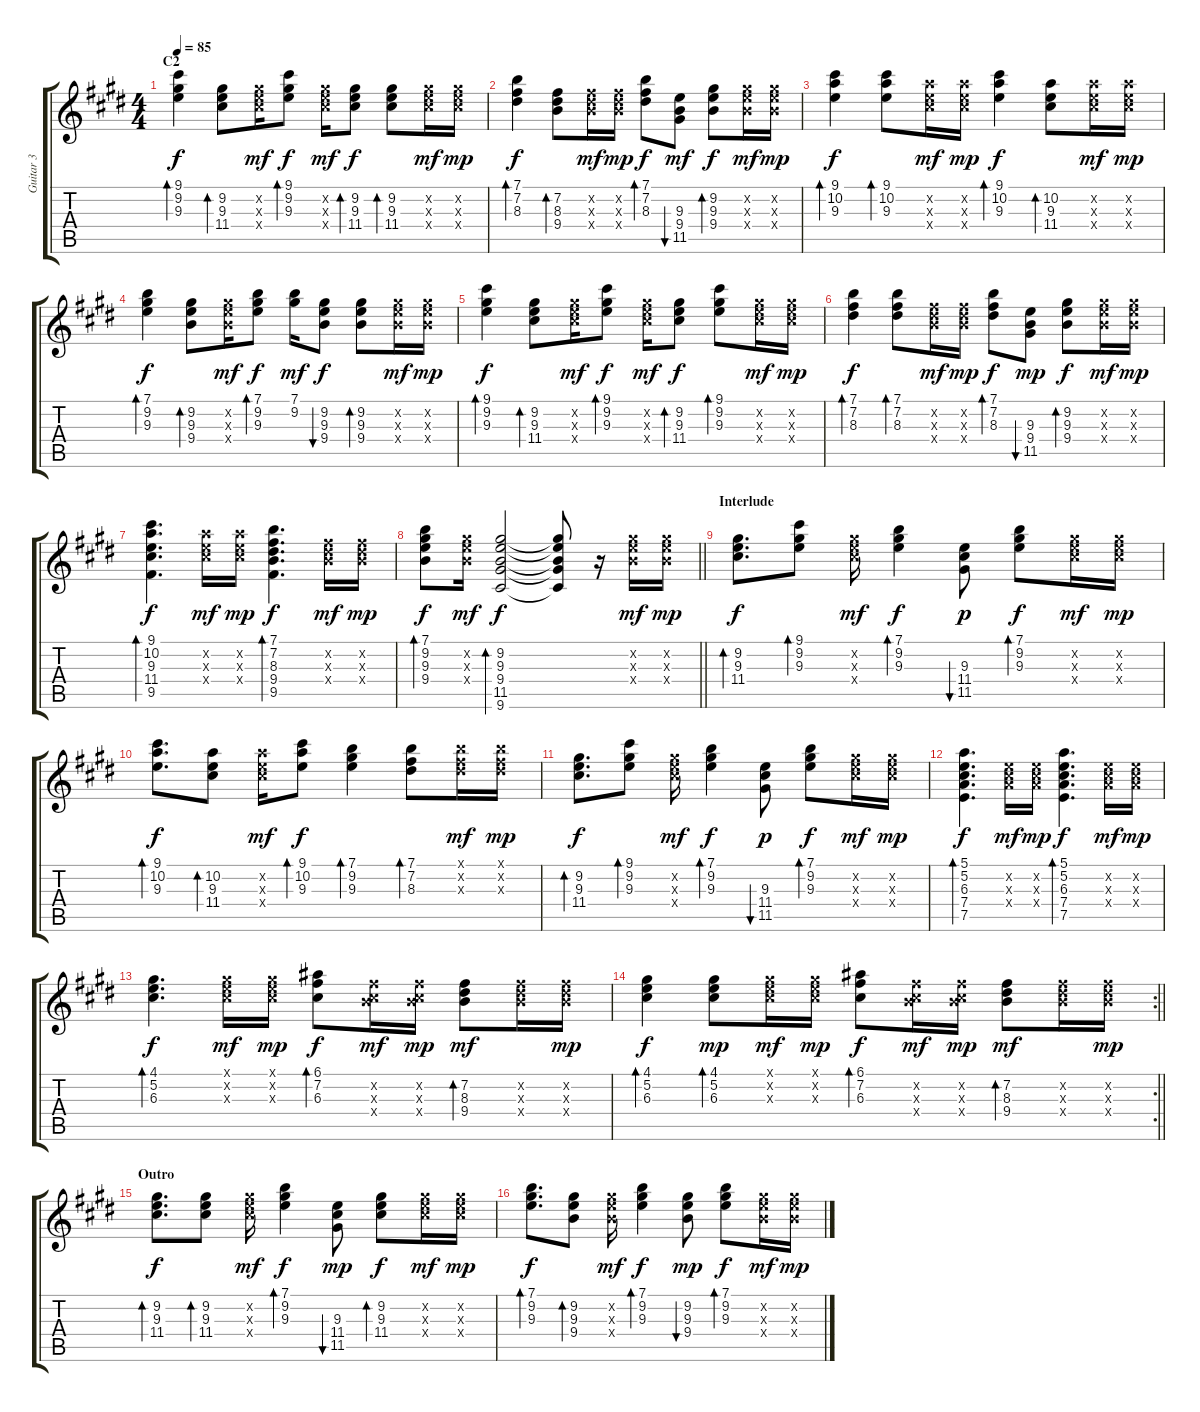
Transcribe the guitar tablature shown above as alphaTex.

\track ("Guitar 3" "Guitar 3") {instrument acousticguitarsteel}
\staff {score tabs}
\tuning (E4 B3 G3 D3 A2 E2) {hide}
\ts (4 4)
\section ("" "C2")
\tempo 85
\clef g2
\ks e
(9.1 9.2 9.3).4{bd 30 dy f} (9.2 9.3 11.4).8{bd 60} (9.2{x} 9.3{x} 11.4{x}).16{dy mf} (9.1 9.2 9.3).8{bd 30 dy f} (9.2{x} 9.3{x} 11.4{x}).16{dy mf} (9.2 9.3 11.4).8{bd 30 dy f} (9.2 9.3 11.4).8{bd 30} (9.2{x} 9.3{x} 11.4{x}).16{dy mf} (9.2{x} 9.3{x} 11.4{x}).16{dy mp} |
(7.1 7.2 8.3).4{bd 30 dy f} (7.2 8.3 9.4).8{bd 30} (7.2{x} 8.3{x} 9.4{x}).16{dy mf} (7.2{x} 8.3{x} 9.4{x}).16{dy mp} (7.1 7.2 8.3).8{bd 30 dy f} (9.3 9.4 11.5).8{bu 30 dy mf} (9.2 9.3 9.4).8{bd 30 dy f} (9.2{x} 9.3{x} 9.4{x}).16{dy mf} (9.2{x} 9.3{x} 9.4{x}).16{dy mp} |
(9.1 10.2 9.3).4{bd 30 dy f} (9.1 10.2 9.3).8{bd 30} (10.2{x} 9.3{x} 11.4{x}).16{dy mf} (10.2{x} 9.3{x} 11.4{x}).16{dy mp} (9.1 10.2 9.3).4{bd 30 dy f} (10.2 9.3 11.4).8{bd 30} (10.2{x} 9.3{x} 11.4{x}).16{dy mf} (10.2{x} 9.3{x} 11.4{x}).16{dy mp} |
(7.1 9.2 9.3).4{bd 30 dy f} (9.2 9.3 9.4).8{bd 30} (9.2{x} 9.3{x} 9.4{x}).16{dy mf} (7.1 9.2 9.3).8{bd 30 dy f} (7.1 9.2).16{dy mf} (9.2 9.3 9.4).8{bu 30 dy f} (9.2 9.3 9.4).8{bd 30} (9.2{x} 9.3{x} 9.4{x}).16{dy mf} (9.2{x} 9.3{x} 9.4{x}).16{dy mp} |
(9.1 9.2 9.3).4{bd 30 dy f} (9.2 9.3 11.4).8{bd 60} (9.2{x} 9.3{x} 11.4{x}).16{dy mf} (9.1 9.2 9.3).8{bd 30 dy f} (9.2{x} 9.3{x} 11.4{x}).16{dy mf} (9.2 9.3 11.4).8{bd 30 dy f} (9.1 9.2 9.3).8{bd 30} (9.2{x} 9.3{x} 11.4{x}).16{dy mf} (9.2{x} 9.3{x} 11.4{x}).16{dy mp} |
(7.1 7.2 8.3).4{bd 30 dy f} (7.1 7.2 8.3).8{bd 30} (7.2{x} 8.3{x} 9.4{x}).16{dy mf} (7.2{x} 8.3{x} 9.4{x}).16{dy mp} (7.1 7.2 8.3).8{bd 30 dy f} (9.3 9.4 11.5).8{bu 30 dy mp} (9.2 9.3 9.4).8{bd 30 dy f} (9.2{x} 9.3{x} 9.4{x}).16{dy mf} (9.2{x} 9.3{x} 9.4{x}).16{dy mp} |
(9.1 10.2 9.3 11.4 9.5).4{d bd 30 dy f} (10.2{x} 9.3{x} 11.4{x}).16{dy mf} (10.2{x} 9.3{x} 11.4{x}).16{dy mp} (7.1 7.2 8.3 9.4 9.5).4{d bd 30 dy f} (7.2{x} 8.3{x} 9.4{x}).16{dy mf} (7.2{x} 8.3{x} 9.4{x}).16{dy mp} |
\barLineRight lightlight
(7.1 9.2 9.3 9.4).8{bd 30 dy f} (9.2{x} 9.3{x} 9.4{x}).16{dy mf} (9.2 9.3 9.4 11.5 9.6).2{bd 30 dy f} (9.2{t} 9.3{t} 9.4{t} 11.5{t} 9.6{t}).8 r.16 (9.2{x} 9.3{x} 9.4{x}).16{dy mf} (9.2{x} 9.3{x} 9.4{x}).16{dy mp} |
\section ("" "Interlude")
(9.2 9.3 11.4).8{d bd 60 dy f} (9.1 9.2 9.3).8{bd 30} (9.2{x} 9.3{x} 11.4{x}).16{dy mf} (7.1 9.2 9.3).4{bd 30 dy f} (9.3 11.4 11.5).8{bu 30 dy p} (7.1 9.2 9.3).8{bd 30 dy f} (9.2{x} 9.3{x} 11.4{x}).16{dy mf} (9.2{x} 9.3{x} 11.4{x}).16{dy mp} |
(9.1 10.2 9.3).8{d bd 30 dy f} (10.2 9.3 11.4).8{bd 30} (10.2{x} 9.3{x} 11.4{x}).16{dy mf} (9.1 10.2 9.3).8{bd 30 dy f} (7.1 9.2 9.3).4{bd 30} (7.1 7.2 8.3).8{bd 30} (7.1{x} 7.2{x} 8.3{x}).16{dy mf} (7.1{x} 7.2{x} 8.3{x}).16{dy mp} |
(9.2 9.3 11.4).8{d bd 60 dy f} (9.1 9.2 9.3).8{bd 30} (9.2{x} 9.3{x} 11.4{x}).16{dy mf} (7.1 9.2 9.3).4{bd 30 dy f} (9.3 11.4 11.5).8{bu 30 dy p} (7.1 9.2 9.3).8{bd 30 dy f} (9.2{x} 9.3{x} 11.4{x}).16{dy mf} (9.2{x} 9.3{x} 11.4{x}).16{dy mp} |
(5.1 5.2 6.3 7.4 7.5).4{d bd 30 dy f} (5.2{x} 6.3{x} 7.4{x}).16{dy mf} (5.2{x} 6.3{x} 7.4{x}).16{dy mp} (5.1 5.2 6.3 7.4 7.5).4{d bd 30 dy f} (5.2{x} 6.3{x} 7.4{x}).16{dy mf} (5.2{x} 6.3{x} 7.4{x}).16{dy mp} |
(4.1 5.2 6.3).4{d bd 30 dy f} (4.1{x} 5.2{x} 6.3{x}).16{dy mf} (4.1{x} 5.2{x} 6.3{x}).16{dy mp} (6.1 7.2 6.3).8{bd 30 dy f} (7.2{x} 6.3{x} 9.4{x}).16{dy mf} (7.2{x} 6.3{x} 9.4{x}).16{dy mp} (7.2 8.3 9.4).8{bd 30 dy mf} (7.2{x} 8.3{x} 9.4{x}).16 (7.2{x} 8.3{x} 9.4{x}).16{dy mp} |
\rc 2
\barLineRight lightlight
(4.1 5.2 6.3).4{bd 30 dy f} (4.1 5.2 6.3).8{bd 30 dy mp} (4.1{x} 5.2{x} 6.3{x}).16{dy mf} (4.1{x} 5.2{x} 6.3{x}).16{dy mp} (6.1 7.2 6.3).8{bd 30 dy f} (7.2{x} 6.3{x} 9.4{x}).16{dy mf} (7.2{x} 6.3{x} 9.4{x}).16{dy mp} (7.2 8.3 9.4).8{bd 30 dy mf} (7.2{x} 8.3{x} 9.4{x}).16 (7.2{x} 8.3{x} 9.4{x}).16{dy mp} |
\section ("" "Outro")
(9.2 9.3 11.4).8{d bd 60 dy f} (9.2 9.3 11.4).8{bd 60} (9.2{x} 9.3{x} 11.4{x}).16{dy mf} (7.1 9.2 9.3).4{bd 30 dy f} (9.3 11.4 11.5).8{bu 30 dy mp} (9.2 9.3 11.4).8{bd 60 dy f} (9.2{x} 9.3{x} 11.4{x}).16{dy mf} (9.2{x} 9.3{x} 11.4{x}).16{dy mp} |
(7.1 9.2 9.3).8{d bd 30 dy f} (9.2 9.3 9.4).8{bd 60} (9.2{x} 9.3{x} 9.4{x}).16{dy mf} (7.1 9.2 9.3).4{bd 30 dy f} (9.2 9.3 9.4).8{bu 30 dy mp} (7.1 9.2 9.3).8{bd 30 dy f} (9.2{x} 9.3{x} 9.4{x}).16{dy mf} (9.2{x} 9.3{x} 9.4{x}).16{dy mp}
